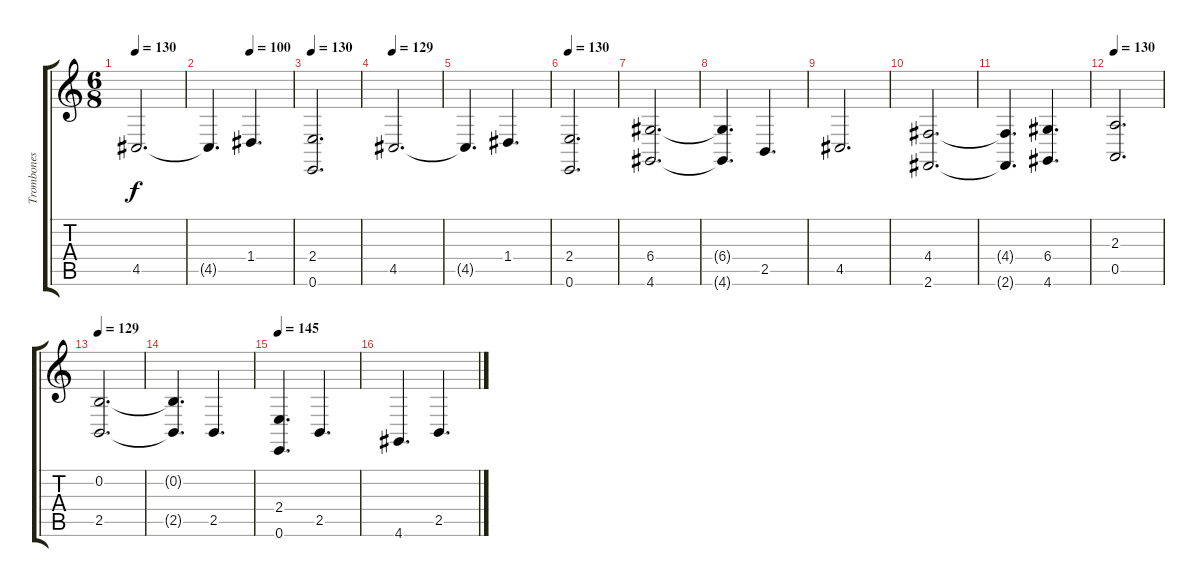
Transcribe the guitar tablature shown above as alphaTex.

\track ("Trombones" "Trombones") {instrument pizzicatostrings}
\staff {score tabs}
\tuning (E4 B3 G3 D3 A2 E2) {hide}
\ts (6 8)
\tempo 130
\clef g2
\ks c
4.5.2{d dy f} |
\tempo (100 0.5)
4.5{t}.4{d} 1.4.4{d} |
\tempo 130
(2.4 0.6).2{d} |
\tempo 129
4.5.2{d} |
4.5{t}.4{d} 1.4.4{d} |
\tempo 130
(2.4 0.6).2{d} |
(6.4 4.6).2{d} |
(6.4{t} 4.6{t}).4{d} 2.5.4{d} |
4.5.2{d} |
(4.4 2.6).2{d} |
(4.4{t} 2.6{t}).4{d} (6.4 4.6).4{d} |
\tempo 130
(2.3 0.5).2{d} |
\tempo 129
(0.2 2.5).2{d} |
(0.2{t} 2.5{t}).4{d} 2.5.4{d} |
\tempo 145
(2.4 0.6).4{d} 2.5.4{d} |
4.6.4{d} 2.5.4{d}
